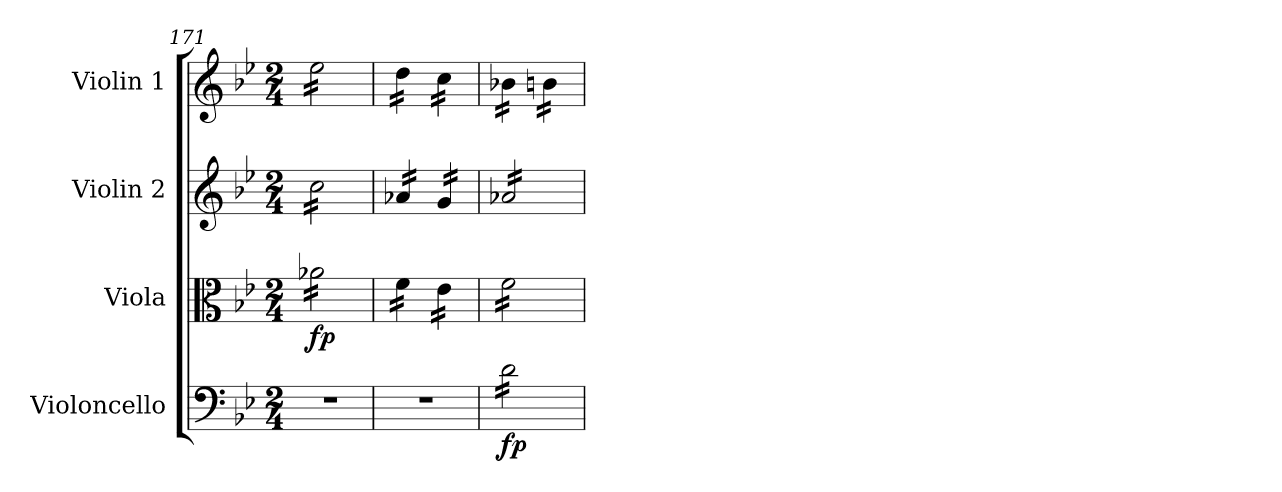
**kern	**dynam	**kern	**dynam	**kern	**kern
*part4	*part4	*part3	*part3	*part2	*part1
*staff4	*staff4	*staff3	*staff3	*staff2	*staff1
*I"Violoncello	*	*I"Viola	*	*I"Violin 2	*I"Violin 1
*I'Vc	*	*I'Vla	*	*I'Vln	*I'Vln
*clefF4	*	*clefC3	*	*clefG2	*clefG2
*k[b-e-]	*	*k[b-e-]	*	*k[b-e-]	*k[b-e-]
*M2/4	*	*M2/4	*	*M2/4	*M2/4
=171	=171	=171	=171	=171	=171
!	!	!	!LO:DY:b	!	!
*	*	*tremolo	*	*	*
*	*	*	*	*tremolo	*
*	*	*	*	*	*tremolo
2r	.	16a-X\LL	fp	16cc\LL	16ee-\LL
.	.	16a-X\	.	16cc\	16ee-\
.	.	16a-X\	.	16cc\	16ee-\
.	.	16a-X\	.	16cc\	16ee-\
.	.	16a-X\	.	16cc\	16ee-\
.	.	16a-X\	.	16cc\	16ee-\
.	.	16a-X\	.	16cc\	16ee-\
.	.	16a-X\JJ	.	16cc\JJ	16ee-\JJ
!!LO:LB:g=z
=172	=172	=172	=172	=172	=172
2r	.	16f\LL	.	16a-X/LL	16dd\LL
.	.	16f\	.	16a-X/	16dd\
.	.	16f\	.	16a-X/	16dd\
.	.	16f\JJ	.	16a-X/JJ	16dd\JJ
.	.	16e-\LL	.	16g/LL	16cc\LL
.	.	16e-\	.	16g/	16cc\
.	.	16e-\	.	16g/	16cc\
.	.	16e-\JJ	.	16g/JJ	16cc\JJ
=173	=173	=173	=173	=173	=173
!	!LO:DY:b	!	!	!	!
*tremolo	*	*	*	*	*
16d\LL	fp	16f\LL	.	16a-X/LL	16b-X\LL
16d\	.	16f\	.	16a-X/	16b-X\
16d\	.	16f\	.	16a-X/	16b-X\
16d\	.	16f\	.	16a-X/	16b-X\JJ
16d\	.	16f\	.	16a-X/	16bn\LL
16d\	.	16f\	.	16a-X/	16bn\
16d\	.	16f\	.	16a-X/	16bn\
16d\JJ	.	16f\JJ	.	16a-X/JJ	16bn\JJ
*	*	*	*	*	*Xtremolo
*	*	*	*	*Xtremolo	*
*	*	*Xtremolo	*	*	*
*Xtremolo	*	*	*	*	*
=	=	=	=	=	=
*-	*-	*-	*-	*-	*-
